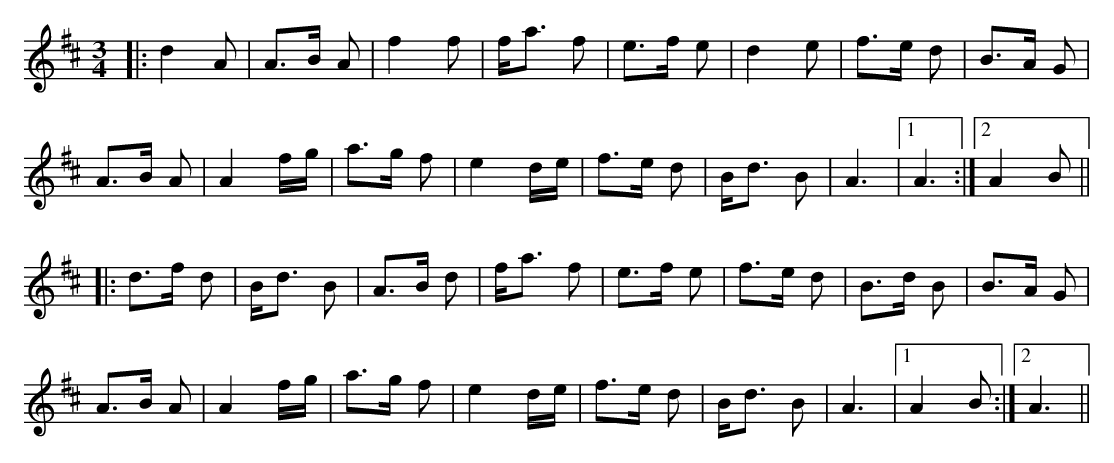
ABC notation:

X:1
M:3/4
K:Amix
|:d2A|A>B A|f2 f|f<a f|e>f e|d2 e|f>e d|B>A G|
A>B A|A2 f/g/|a>g f|e2 d/e/|f>e d|B<d B|A3|1 A3:|2 A2B||
|:d>f d|B<d B|A>B d|f<a f|e>f e|f>e d|B>d B|B>A G|
A>B A|A2 f/g/|a>g f|e2 d/e/|f>e d|B<d B|A3|1 A2B:|2 A3||
